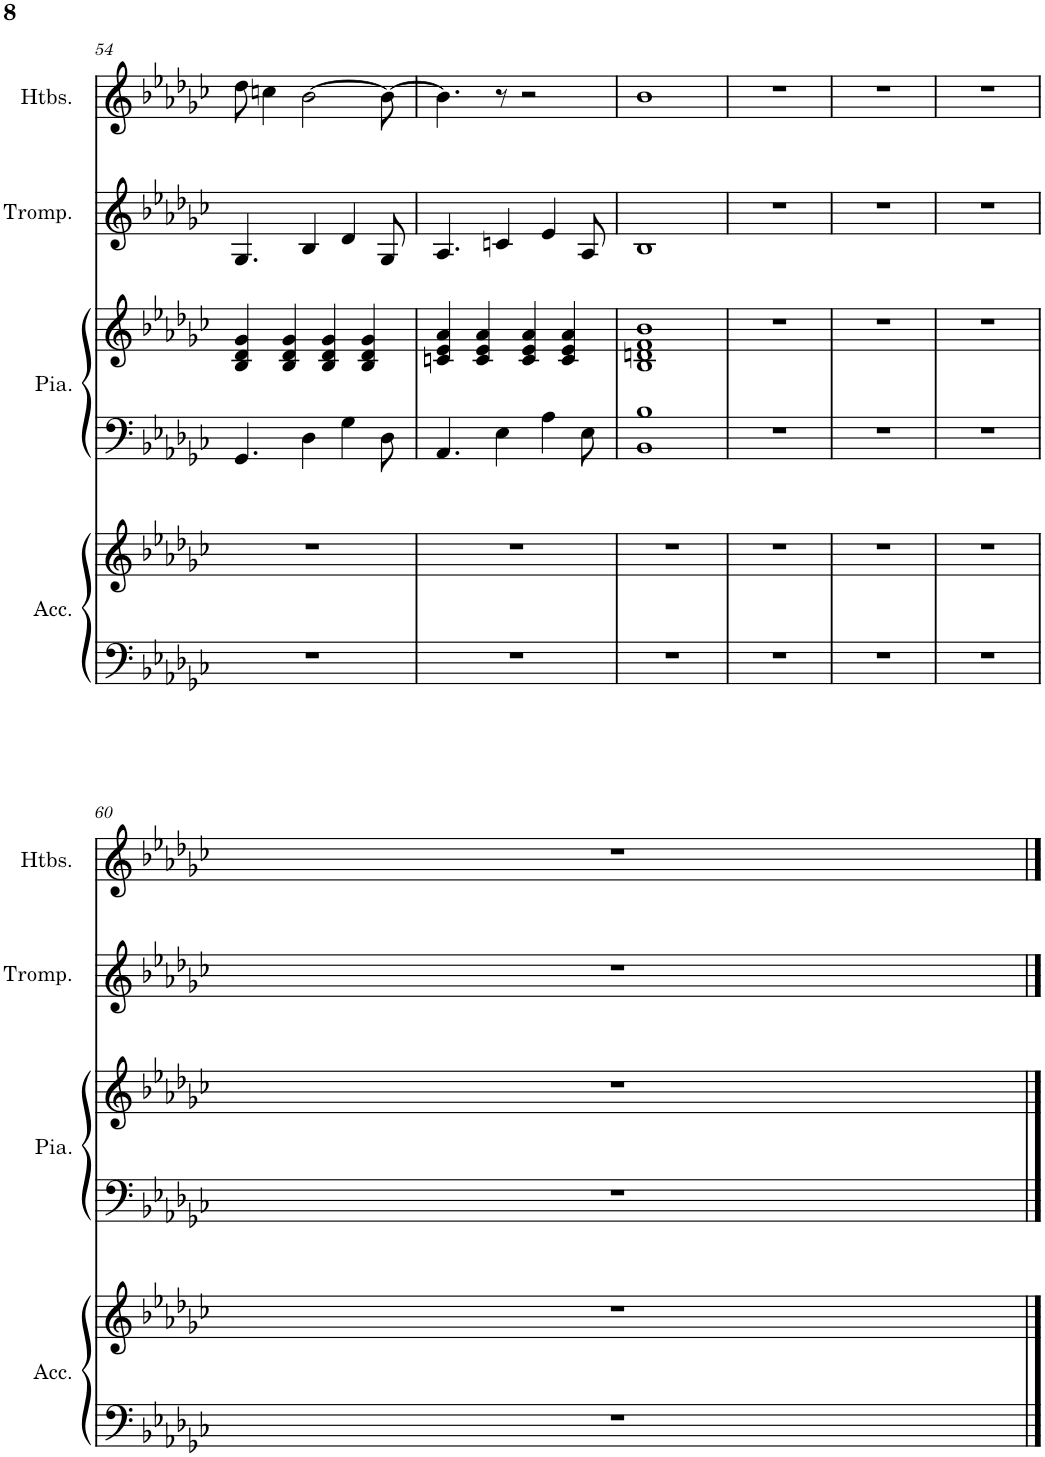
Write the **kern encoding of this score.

**kern	**kern	**kern	**kern	**kern	**kern
*part4	*part4	*part3	*part3	*part2	*part1
*staff6	*staff5	*staff4	*staff3	*staff2	*staff1
*I"Accordéon	*	*I"Piano à queue	*	*I"Trompette	*I"Hautbois
*I'Acc.	*	*I'Pia.	*	*I'Tromp.	*I'Htbs.
!!LO:PB:g=z
*clefF4	*clefG2	*clefF4	*clefG2	*clefG2	*clefG2
*	*	*	*	*Trd1c2	*
*k[b-e-a-d-g-c-]	*k[b-e-a-d-g-c-]	*k[b-e-a-d-g-c-]	*k[b-e-a-d-g-c-]	*k[b-e-a-d-g-c-]	*k[b-e-a-d-g-c-]
*M4/4	*M4/4	*M4/4	*M4/4	*M4/4	*M4/4
=54	=54	=54	=54	=54	=54
1r	1r	4.GG-/	4B-/ 4d-/ 4g-/	4.G-/	8dd-\
.	.	.	.	.	4ccn\
.	.	.	4B-/ 4d-/ 4g-/	.	.
.	.	4D-\	.	4B-/	[2b-\
.	.	.	4B-/ 4d-/ 4g-/	.	.
.	.	4G-\	.	4d-/	.
.	.	.	4B-/ 4d-/ 4g-/	.	.
.	.	8D-\	.	8G-/	8b-\_
=55	=55	=55	=55	=55	=55
1r	1r	4.AA-/	4cn/ 4e-/ 4a-/	4.A-/	4.b-\]
.	.	.	4c/ 4e-/ 4a-/	.	.
.	.	4E-\	.	4cn/	8r
.	.	.	4c/ 4e-/ 4a-/	.	2r
.	.	4A-\	.	4e-/	.
.	.	.	4c/ 4e-/ 4a-/	.	.
.	.	8E-\	.	8A-/	.
=56	=56	=56	=56	=56	=56
1r	1r	1BB- 1B-	1B- 1dn 1f 1b-	1B-	1b-
=57	=57	=57	=57	=57	=57
1r	1r	1r	1r	1r	1r
=58	=58	=58	=58	=58	=58
1r	1r	1r	1r	1r	1r
=59	=59	=59	=59	=59	=59
1r	1r	1r	1r	1r	1r
!!LO:LB:g=z
=60	=60	=60	=60	=60	=60
1r	1r	1r	1r	1r	1r
==	==	==	==	==	==
*-	*-	*-	*-	*-	*-
